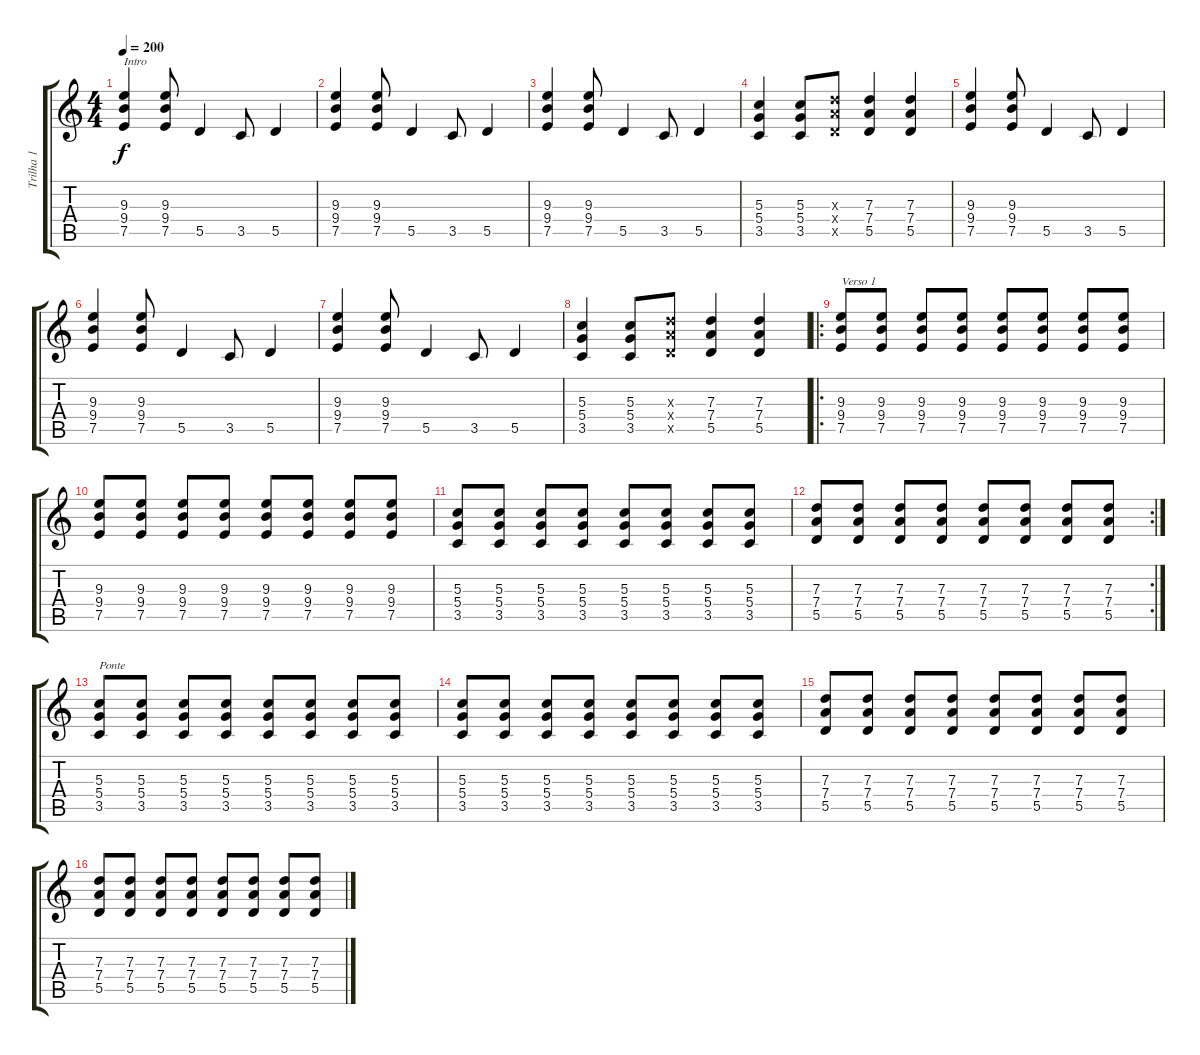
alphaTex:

\track ("Trilha 1" "Trilha 1") {instrument distortionguitar}
\staff {score tabs}
\tuning (E4 B3 G3 D3 A2 E2) {hide}
\ts (4 4)
\tempo 200
\clef g2
\ks c
(9.3 9.4 7.5).4{txt "Intro" dy f volume 11 instrument distortionguitar} (9.3 9.4 7.5).8 5.5.4 3.5.8 5.5.4 |
(9.3 9.4 7.5).4 (9.3 9.4 7.5).8 5.5.4 3.5.8 5.5.4 |
(9.3 9.4 7.5).4 (9.3 9.4 7.5).8 5.5.4 3.5.8 5.5.4 |
(5.3 5.4 3.5).4 (5.3 5.4 3.5).8 (7.3{x} 7.4{x} 5.5{x}).8 (7.3 7.4 5.5).4 (7.3 7.4 5.5).4 |
(9.3 9.4 7.5).4{volume 13 instrument distortionguitar} (9.3 9.4 7.5).8 5.5.4 3.5.8 5.5.4 |
(9.3 9.4 7.5).4 (9.3 9.4 7.5).8 5.5.4 3.5.8 5.5.4 |
(9.3 9.4 7.5).4 (9.3 9.4 7.5).8 5.5.4 3.5.8 5.5.4 |
(5.3 5.4 3.5).4 (5.3 5.4 3.5).8 (7.3{x} 7.4{x} 5.5{x}).8 (7.3 7.4 5.5).4 (7.3 7.4 5.5).4 |
\ro
(9.3 9.4 7.5).8{txt "Verso 1"} (9.3 9.4 7.5).8 (9.3 9.4 7.5).8 (9.3 9.4 7.5).8 (9.3 9.4 7.5).8 (9.3 9.4 7.5).8 (9.3 9.4 7.5).8 (9.3 9.4 7.5).8 |
(9.3 9.4 7.5).8 (9.3 9.4 7.5).8 (9.3 9.4 7.5).8 (9.3 9.4 7.5).8 (9.3 9.4 7.5).8 (9.3 9.4 7.5).8 (9.3 9.4 7.5).8 (9.3 9.4 7.5).8 |
(5.3 5.4 3.5).8 (5.3 5.4 3.5).8 (5.3 5.4 3.5).8 (5.3 5.4 3.5).8 (5.3 5.4 3.5).8 (5.3 5.4 3.5).8 (5.3 5.4 3.5).8 (5.3 5.4 3.5).8 |
\rc 2
(7.3 7.4 5.5).8 (7.3 7.4 5.5).8 (7.3 7.4 5.5).8 (7.3 7.4 5.5).8 (7.3 7.4 5.5).8 (7.3 7.4 5.5).8 (7.3 7.4 5.5).8 (7.3 7.4 5.5).8 |
(5.3 5.4 3.5).8{txt "Ponte"} (5.3 5.4 3.5).8 (5.3 5.4 3.5).8 (5.3 5.4 3.5).8 (5.3 5.4 3.5).8 (5.3 5.4 3.5).8 (5.3 5.4 3.5).8 (5.3 5.4 3.5).8 |
(5.3 5.4 3.5).8 (5.3 5.4 3.5).8 (5.3 5.4 3.5).8 (5.3 5.4 3.5).8 (5.3 5.4 3.5).8 (5.3 5.4 3.5).8 (5.3 5.4 3.5).8 (5.3 5.4 3.5).8 |
(7.3 7.4 5.5).8 (7.3 7.4 5.5).8 (7.3 7.4 5.5).8 (7.3 7.4 5.5).8 (7.3 7.4 5.5).8 (7.3 7.4 5.5).8 (7.3 7.4 5.5).8 (7.3 7.4 5.5).8 |
(7.3 7.4 5.5).8 (7.3 7.4 5.5).8 (7.3 7.4 5.5).8 (7.3 7.4 5.5).8 (7.3 7.4 5.5).8 (7.3 7.4 5.5).8 (7.3 7.4 5.5).8 (7.3 7.4 5.5).8
